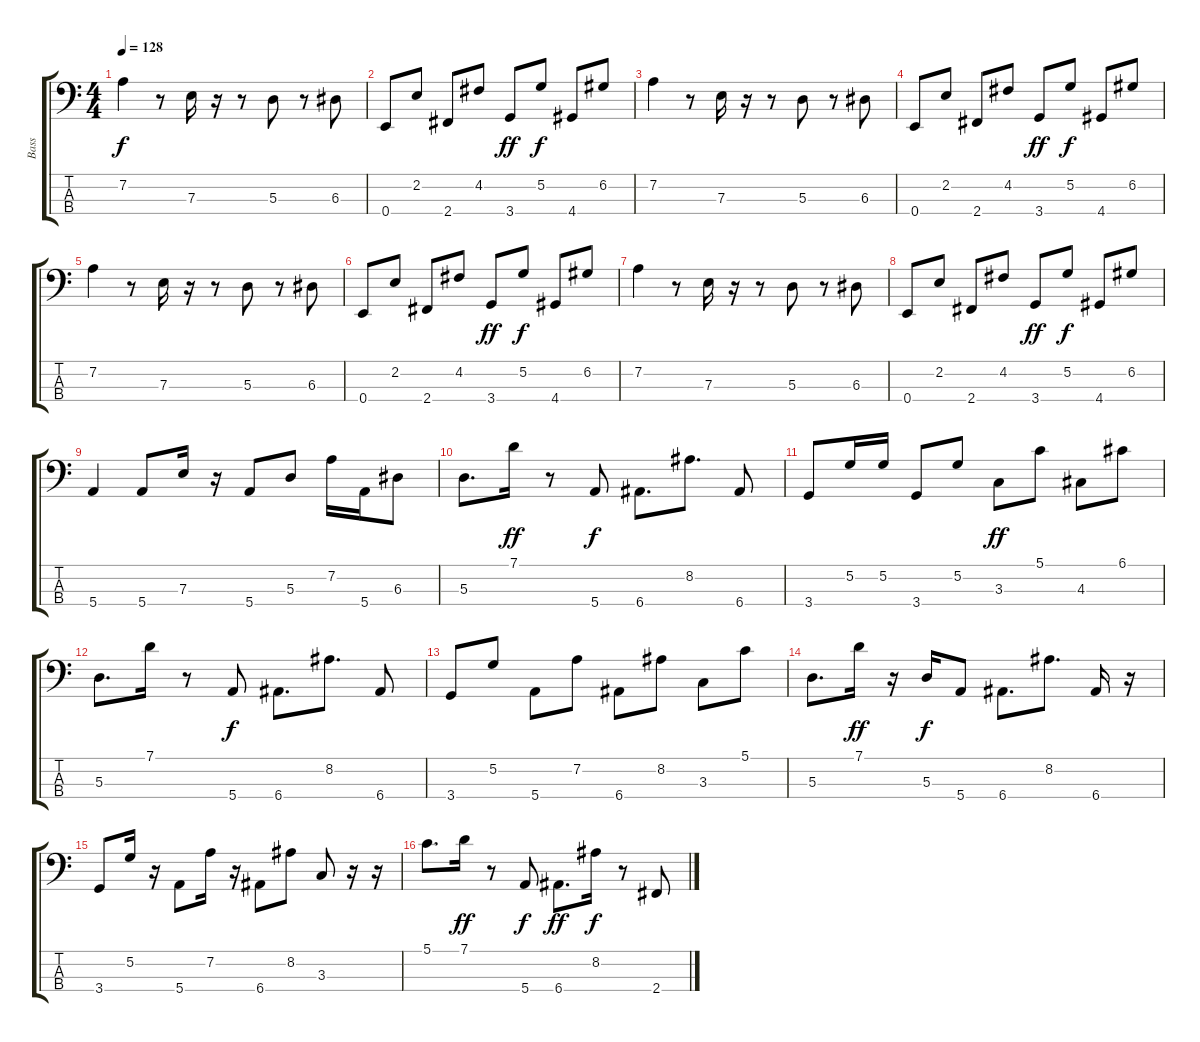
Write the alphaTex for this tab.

\track ("Bass           " "Bass      ") {instrument electricbassfinger}
\staff {score tabs}
\tuning (G2 D2 A1 E1) {hide}
\ts (4 4)
\tempo 128
\clef f4
\ks c
7.2.4{dy f} r.8 7.3.16 r.16 r.8 5.3.8 r.8 6.3.8 |
0.4.8 2.2.8 2.4.8 4.2.8 3.4.8{dy ff} 5.2.8{dy f} 4.4.8 6.2.8 |
7.2.4 r.8 7.3.16 r.16 r.8 5.3.8 r.8 6.3.8 |
0.4.8 2.2.8 2.4.8 4.2.8 3.4.8{dy ff} 5.2.8{dy f} 4.4.8 6.2.8 |
7.2.4 r.8 7.3.16 r.16 r.8 5.3.8 r.8 6.3.8 |
0.4.8 2.2.8 2.4.8 4.2.8 3.4.8{dy ff} 5.2.8{dy f} 4.4.8 6.2.8 |
7.2.4 r.8 7.3.16 r.16 r.8 5.3.8 r.8 6.3.8 |
0.4.8 2.2.8 2.4.8 4.2.8 3.4.8{dy ff} 5.2.8{dy f} 4.4.8 6.2.8 |
5.4.4 5.4.8 7.3.16 r.16 5.4.8 5.3.8 7.2.16 5.4.16 6.3.8 |
5.3.8{d} 7.1.16{dy ff} r.8 5.4.8{dy f} 6.4.8{d} 8.2.8{d} 6.4.8 |
3.4.8 5.2.16 5.2.16 3.4.8 5.2.8 3.3.8{dy ff} 5.1.8 4.3.8 6.1.8 |
5.3.8{d} 7.1.16 r.8 5.4.8{dy f} 6.4.8{d} 8.2.8{d} 6.4.8 |
3.4.8 5.2.8 5.4.8 7.2.8 6.4.8 8.2.8 3.3.8 5.1.8 |
5.3.8{d} 7.1.16{dy ff} r.16 5.3.16{dy f} 5.4.8 6.4.8{d} 8.2.8{d} 6.4.16 r.16 |
3.4.8 5.2.16 r.16 5.4.8 7.2.16 r.16 6.4.8 8.2.8 3.3.8 r.16 r.16 |
5.1.8{d} 7.1.16{dy ff} r.8 5.4.8{dy f} 6.4.8{d dy ff} 8.2.16{dy f} r.8 2.4.8
